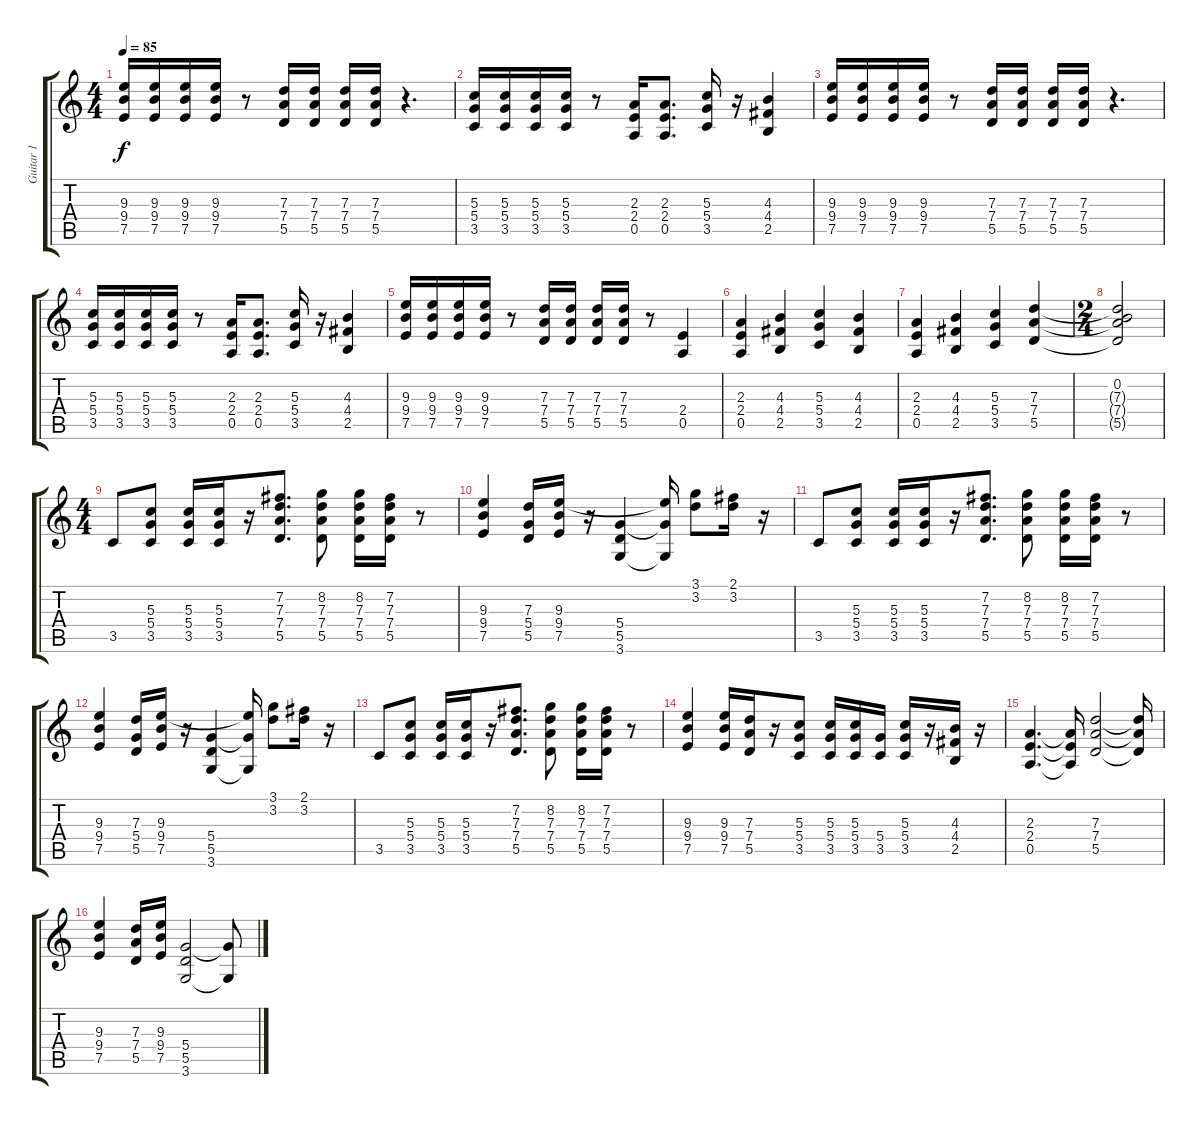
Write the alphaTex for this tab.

\track ("Guitar 1" "Guitar 1") {instrument distortionguitar}
\staff {score tabs}
\tuning (E4 B3 G3 D3 A2 E2) {hide}
\ts (4 4)
\tempo 85
\clef g2
\ks c
(9.3 9.4 7.5).16{dy f} (9.3 9.4 7.5).16 (9.3 9.4 7.5).16 (9.3 9.4 7.5).16 r.8 (7.3 7.4 5.5).16 (7.3 7.4 5.5).16 (7.3 7.4 5.5).16 (7.3 7.4 5.5).16 r.4{d} |
(5.3 5.4 3.5).16 (5.3 5.4 3.5).16 (5.3 5.4 3.5).16 (5.3 5.4 3.5).16 r.8 (2.3 2.4 0.5).16 (2.3 2.4 0.5).8{d} (5.3 5.4 3.5).16 r.16 (4.3 4.4 2.5).4 |
(9.3 9.4 7.5).16 (9.3 9.4 7.5).16 (9.3 9.4 7.5).16 (9.3 9.4 7.5).16 r.8 (7.3 7.4 5.5).16 (7.3 7.4 5.5).16 (7.3 7.4 5.5).16 (7.3 7.4 5.5).16 r.4{d} |
(5.3 5.4 3.5).16 (5.3 5.4 3.5).16 (5.3 5.4 3.5).16 (5.3 5.4 3.5).16 r.8 (2.3 2.4 0.5).16 (2.3 2.4 0.5).8{d} (5.3 5.4 3.5).16 r.16 (4.3 4.4 2.5).4 |
(9.3 9.4 7.5).16 (9.3 9.4 7.5).16 (9.3 9.4 7.5).16 (9.3 9.4 7.5).16 r.8 (7.3 7.4 5.5).16 (7.3 7.4 5.5).16 (7.3 7.4 5.5).16 (7.3 7.4 5.5).16 r.8 (2.4 0.5).4 |
(2.3 2.4 0.5).4 (4.3 4.4 2.5).4 (5.3 5.4 3.5).4 (4.3 4.4 2.5).4 |
(2.3 2.4 0.5).4 (4.3 4.4 2.5).4 (5.3 5.4 3.5).4 (7.3 7.4 5.5).4 |
\ts (2 4)
(0.2 7.3{t} 7.4{t} 5.5{t}).2 |
\ts (4 4)
3.5.8 (5.3 5.4 3.5).8 (5.3 5.4 3.5).16 (5.3 5.4 3.5).16 r.16 (7.2 7.3 7.4 5.5).8{d} (8.2 7.3 7.4 5.5).8 (8.2 7.3 7.4 5.5).16 (7.2 7.3 7.4 5.5).16 r.8 |
(9.3 9.4 7.5).4 (7.3 5.4 5.5).16 (9.3 9.4 7.5).16 r.16 (5.4 5.5 3.6).4 (9.3{t} 5.4{t} 3.6{t}).16 (3.1 3.2).8 (2.1 3.2).16 r.16 |
3.5.8 (5.3 5.4 3.5).8 (5.3 5.4 3.5).16 (5.3 5.4 3.5).16 r.16 (7.2 7.3 7.4 5.5).8{d} (8.2 7.3 7.4 5.5).8 (8.2 7.3 7.4 5.5).16 (7.2 7.3 7.4 5.5).16 r.8 |
(9.3 9.4 7.5).4 (7.3 5.4 5.5).16 (9.3 9.4 7.5).16 r.16 (5.4 5.5 3.6).4 (9.3{t} 5.4{t} 3.6{t}).16 (3.1 3.2).8 (2.1 3.2).16 r.16 |
3.5.8 (5.3 5.4 3.5).8 (5.3 5.4 3.5).16 (5.3 5.4 3.5).16 r.16 (7.2 7.3 7.4 5.5).8{d} (8.2 7.3 7.4 5.5).8 (8.2 7.3 7.4 5.5).16 (7.2 7.3 7.4 5.5).16 r.8 |
(9.3 9.4 7.5).4 (9.3 9.4 7.5).16 (7.3 7.4 5.5).16 r.16 (5.3 5.4 3.5).8 (5.3 5.4 3.5).16 (5.3 5.4 3.5).16 (5.4 3.5).16 (5.3 5.4 3.5).16 r.16 (4.3 4.4 2.5).16 r.16 |
(2.3 2.4 0.5).4{d} (2.3{t} 2.4{t} 0.5{t}).16 (7.3 7.4 5.5).2 (7.3{t} 7.4{t} 5.5{t}).16 |
(9.3 9.4 7.5).4 (7.3 7.4 5.5).16 (9.3 9.4 7.5).16 (5.4 5.5 3.6).2 (5.4{t} 3.6{t}).8
